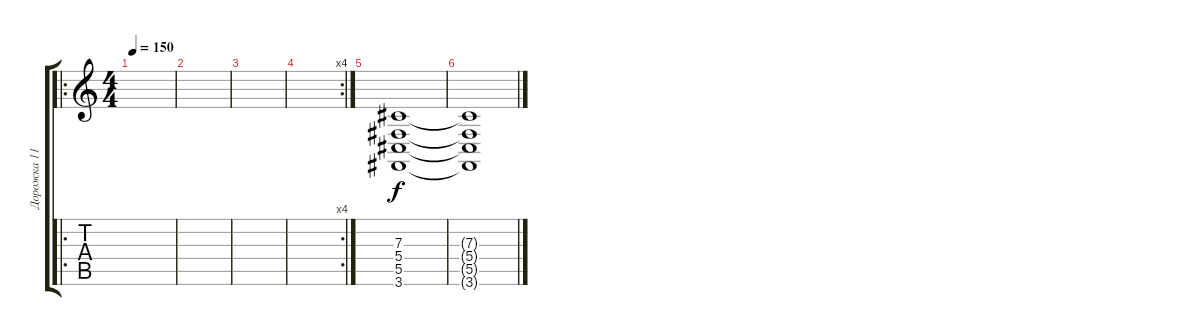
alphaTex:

\track ("Дорожка 11" "Дорожка 11") {instrument stringensemble1}
\staff {score tabs}
\tuning (Eb4 Bb3 Gb3 Db3 Ab2 Eb2) {hide}
\ro
\ts (4 4)
\tempo 150
\clef g2
\ks c
|
|
|
\rc 4
|
(7.3 5.4 5.5 3.6).1 |
(7.3{t} 5.4{t} 5.5{t} 3.6{t}).1{dy f}
